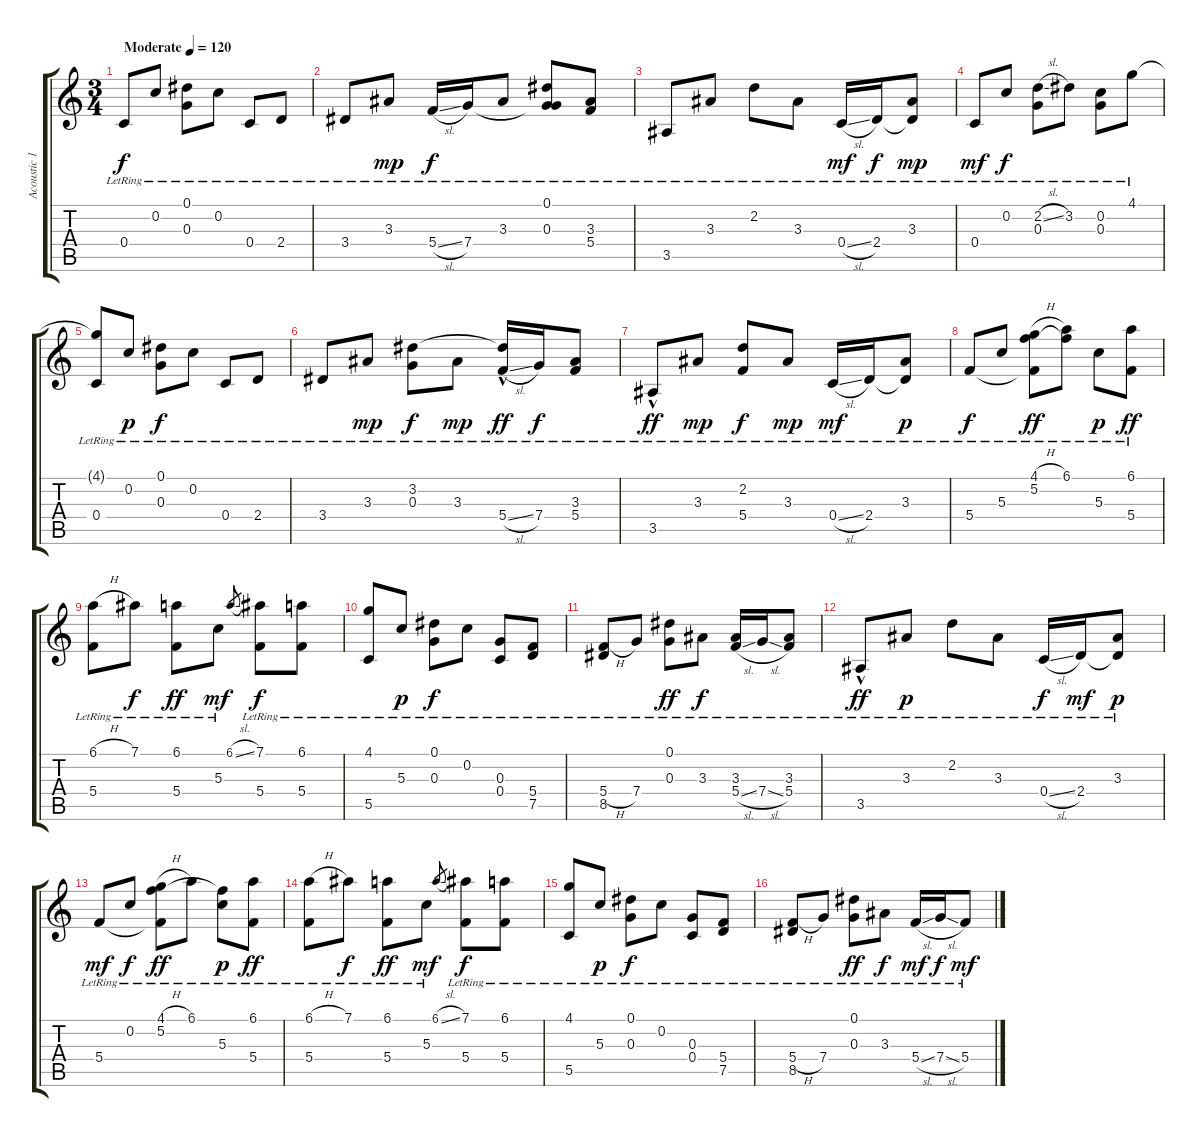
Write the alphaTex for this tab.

\track ("Acoustic 1" "Acoustic 1") {instrument acousticguitarsteel}
\staff {score tabs}
\tuning (Eb4 C4 G3 C3 G2 C2) {hide}
\ts (3 4)
\tempo (120 "Moderate")
\clef g2
\ks c
0.4{lr}.8{dy f instrument acousticguitarsteel} 0.2{lr}.8 (0.1{lr} 0.3{lr}).8 0.2{lr}.8 0.4{lr}.8 2.4{lr}.8 |
3.4{lr}.8 3.3{lr}.8{dy mp} 5.4{sl lr}.16{dy f} 7.4{lr}.16 3.3{lr}.8 (0.1{lr} 0.3{lr} 7.4{t}).8 (3.3{lr} 5.4{lr}).8 |
3.5{lr}.8 3.3{lr}.8 2.2{lr}.8 3.3{lr}.8 0.4{sl lr}.16{dy mf} 2.4{lr}.16{dy f} (3.3{lr} 2.4{t}).8{dy mp} |
0.4{lr}.8{dy mf} 0.2{lr}.8{dy f} (2.2{sl lr} 0.3{lr}).8 3.2{lr}.8 (0.2{lr} 0.3{lr}).8 4.1{lr}.8 |
(4.1{t} 0.4{lr}).8 0.2{lr}.8{dy p} (0.1{lr} 0.3{lr}).8{dy f} 0.2{lr}.8 0.4{lr}.8 2.4{lr}.8 |
3.4{lr}.8 3.3{lr}.8{dy mp} (3.2{lr} 0.3{lr}).8{dy f} 3.3{lr}.8{dy mp} (3.2{t} 5.4{sl hac lr}).16{dy ff} 7.4{lr}.16{dy f} (3.3{lr} 5.4{lr}).8 |
3.5{hac lr}.8{dy ff} 3.3{lr}.8{dy mp} (2.2{lr} 5.4{lr}).8{dy f} 3.3{lr}.8{dy mp} 0.4{sl lr}.16{dy mf} 2.4{lr}.16 (3.3{lr} 2.4{t}).8{dy p} |
5.4{lr}.8{dy f} 5.3{lr}.8 (4.1{h lr} 5.2{lr} 5.4{t}).8{dy ff} (6.1{lr} 5.2{t}).8 5.3{lr}.8{dy p} (6.1{lr} 5.4{lr}).8{dy ff} |
(6.1{h lr} 5.4{lr}).8 7.1{lr}.8{dy f} (6.1{lr} 5.4{lr}).8{dy ff} 5.3{lr}.8{dy mf} 6.1{sl}.8{gr} (7.1{lr} 5.4{lr}).8{dy f} (6.1{lr} 5.4{lr}).8 |
(4.1{lr} 5.5{lr}).8 5.3{lr}.8{dy p} (0.1{lr} 0.3{lr}).8{dy f} 0.2{lr}.8 (0.3{lr} 0.4{lr}).8 (5.4{lr} 7.5{lr}).8 |
(5.4{h lr} 8.5{lr}).8 7.4{lr}.8 (0.1{lr} 0.3{lr}).8{dy ff} 3.3{lr}.8{dy f} (3.3{lr} 5.4{sl lr}).16 7.4{sl lr}.16 (3.3{lr} 5.4{lr}).8 |
3.5{hac lr}.8{dy ff} 3.3{lr}.8{dy p} 2.2{lr}.8 3.3{lr}.8 0.4{sl lr}.16{dy f} 2.4{lr}.16{dy mf} (3.3{lr} 2.4{t}).8{dy p} |
5.4{lr}.8{dy mf} 0.2{lr}.8{dy f} (4.1{h lr} 5.2{lr} 5.4{t}).8{dy ff} 6.1{lr}.8 (5.2{t} 5.3{lr}).8{dy p} (6.1{lr} 5.4{lr}).8{dy ff} |
(6.1{h lr} 5.4{lr}).8 7.1{lr}.8{dy f} (6.1{lr} 5.4{lr}).8{dy ff} 5.3{lr}.8{dy mf} 6.1{sl}.8{gr} (7.1{lr} 5.4{lr}).8{dy f} (6.1{lr} 5.4{lr}).8 |
(4.1{lr} 5.5{lr}).8 5.3{lr}.8{dy p} (0.1{lr} 0.3{lr}).8{dy f} 0.2{lr}.8 (0.3{lr} 0.4{lr}).8 (5.4{lr} 7.5{lr}).8 |
(5.4{h lr} 8.5{lr}).8 7.4{lr}.8 (0.1{lr} 0.3{lr}).8{dy ff} 3.3{lr}.8{dy f} 5.4{sl lr}.16{dy mf} 7.4{sl lr}.16{dy f} 5.4{lr}.8{dy mf}
